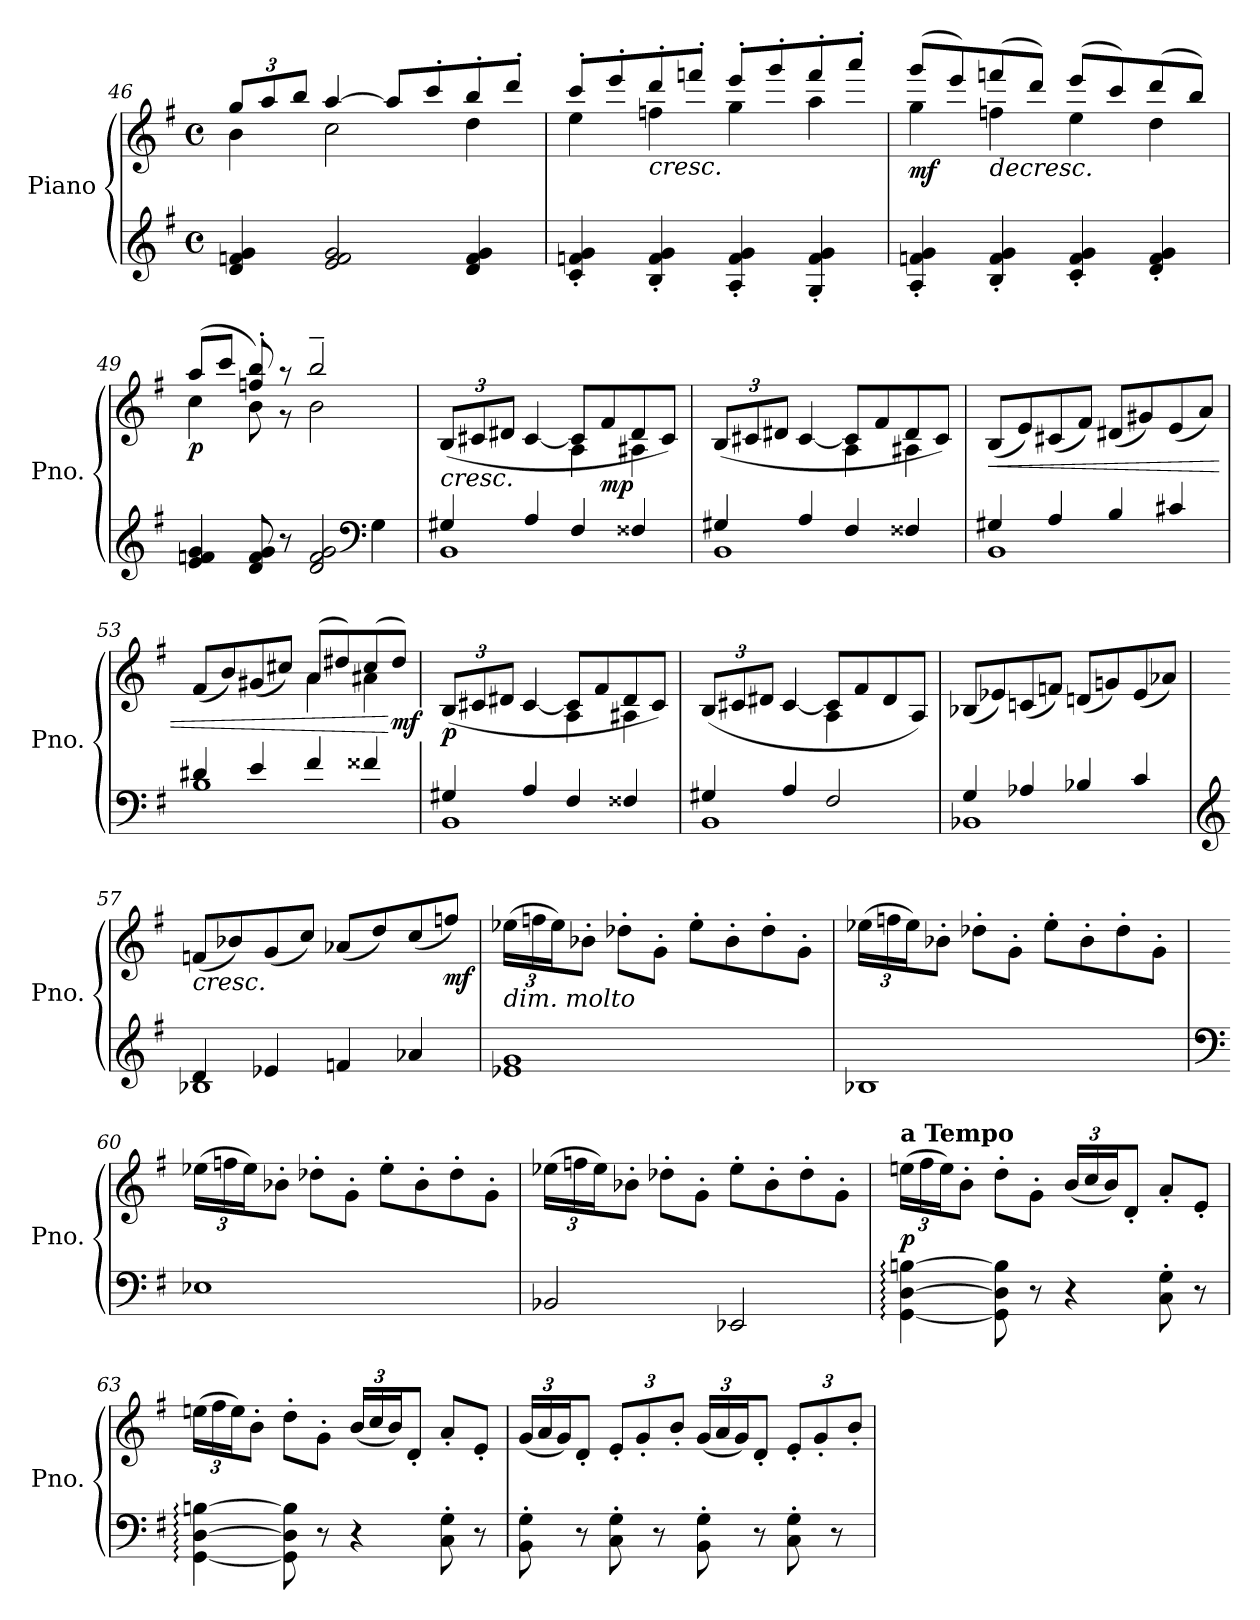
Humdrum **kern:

**kern	**kern	**dynam
*part1	*part1	*part1
*staff2	*staff1	*staff1/2
*I"Piano	*	*
*I'Pno.	*	*
*clefG2	*clefG2	*
*k[f#]	*k[f#]	*
*M4/4	*M4/4	*
*met(c)	*met(c)	*
*	*Xbrackettup	*
=46	=46	=46
*	*^	*
4d/ 4fn/ 4g/	12gg/L	4b\	.
.	12aa/	.	.
.	12bb/J	.	.
2e/ 2f/ 2g/	[4aa/	2cc\	.
.	8aa/L]	.	.
.	8ccc'/	.	.
4d/ 4f/ 4g/	8bb'/	4dd\	.
.	8ddd'/J	.	.
=47	=47	=47	=47
4c/' 4fn/' 4g/'	8ccc'/L	4ee\	.
.	8eee'/	.	.
!	!	!	!LO:HP:b
4B/' 4f/' 4g/'	8ddd'/	4ffn\	<
.	8fffn'/J	.	.
4A/' 4f/' 4g/'	8eee'/L	4gg\	.
.	8ggg'/	.	.
4G/' 4f/' 4g/'	8fff'/	4aa\	.
.	8aaa'/J	.	.
!!LO:PB:g=z	!!
=48	=48	=48	=48
!	!	!	!LO:DY:b
4A/' 4fn/' 4g/'	(>8ggg/L	4gg\	mf
.	8eee/)	.	.
!	!	!	!LO:HP:b
4B/' 4f/' 4g/'	(>8fffn/	4ffn\	>
.	8ddd/J)	.	.
4c/' 4f/' 4g/'	(>8eee/L	4ee\	.
.	8ccc/)	.	.
4d/' 4f/' 4g/'	(>8ddd/	4dd\	.
.	8bb/J)	.	.
*	*v	*v	*
.	.	[
=49	=49	=49
*^	*^	*
!	!	!	!	!LO:DY:b
4e/ 4fn/ 4g/	2.ryy	(>8aa/L	4cc\	p
.	.	8ccc/J	.	.
8d/ 8f/ 8g/	.	8ffn/' 8bb/')	8b\	.
8r	.	8r	8r	.
2d/ 2f/ 2g/	.	2bb~/	2b\	.
*clefF4	*	*	*	*
.	4G\	.	.	.
=50	=50	=50	=50	=50
!	!	!	!	!LO:HP:b
1BB	4G#X/	(>12B/L	2ryy	<
.	.	12c#X/	.	.
.	.	12d#X/J	.	.
.	4A/	[4c#/	.	.
.	4F#/	8c#/L]	4A\	.
!	!	!	!	!LO:DY:n=1:b
.	.	8f#/	.	] mp
.	4F##X/	8d#/	4A#X\	.
.	.	8c#/J)	.	.
!!LO:LB:g=z	!!
=51	=51	=51	=51	=51
4G#X/	1BB	(>12B/L	2ryy	.
.	.	12c#X/	.	.
.	.	12d#X/J	.	.
4A/	.	[4c#/	.	.
4F#/	.	8c#/L]	4A\	.
.	.	8f#/	.	.
4F##X/	.	8d#/	4A#X\	.
.	.	8c#/J)	.	.
*	*	*v	*v	*
=52	=52	=52	=52
!	!	!	!LO:HP:b
4G#X/	1BB	(<8B/L	<
.	.	8e/)	.
4A/	.	(<8c#X/	.
.	.	8f#/J)	.
4B/	.	(<8d#X/L	.
.	.	8g#X/)	.
4c#X/	.	(<8e/	.
.	.	8a/J)	.
=53	=53	=53	=53
*	*	*^	*
4d#X/	1B	(<8f#/L	2ryy	.
.	.	8b/)	.	.
4e/	.	(<8g#X/	.	.
.	.	8cc#X/J)	.	.
4f#/	.	(<8a/L	4a\	.
.	.	8dd#X/)	.	.
4f##X/	.	(>8cc#/	4a#X\	.
!	!	!	!	!LO:DY:n=1:b
.	.	8dd#/J)	.	[ mf
!!LO:LB:g=z	!!
=54	=54	=54	=54	=54
!	!	!	!	!LO:DY:b
1BB	4G#X/	(>12B/L	2ryy	p
.	.	12c#X/	.	.
.	.	12d#X/J	.	.
.	4A/	[4c#/	.	.
.	4F#/	8c#/L]	4A\	.
.	.	8f#/	.	.
.	4F##X/	8d#/	4A#X\	.
.	.	8c#/J)	.	.
=55	=55	=55	=55	=55
4G#X/	1BB	(>12B/L	2ryy	.
.	.	12c#X/	.	.
.	.	12d#X/J	.	.
4A/	.	[4c#/	.	.
2F#/	.	8c#/L]	4A\	.
.	.	8f#/	.	.
.	.	8d#/	4ryy	.
.	.	8A/J)	.	.
*	*	*v	*v	*
=56	=56	=56	=56
4G/	1BB-X	(<8B-X/L	.
.	.	8e-X/)	.
4A-X/	.	(<8cn/	.
.	.	8fn/J)	.
4B-X/	.	(<8dn/L	.
.	.	8gn/)	.
4c/	.	(<8e-/	.
.	.	8a-X/J)	.
!!LO:LB:g=z
=57	=57	=57	=57
*clefG2	*	*	*
!	!	!	!LO:HP:b
4d/	1B-X	(<8fn/L	<
.	.	8b-X/)	.
4e-X/	.	(<8g/	.
.	.	8cc/J)	.
4fn/	.	(<8a-X/L	.
.	.	8dd/)	.
4a-X/	.	(<8cc/	.
!	!	!	!LO:DY:b
.	.	8ffn/J)	mf
*v	*v	*	*
.	.	[
=58	=58	=58
!	!LO:TX:b:i:t=dim. molto	!
1e-X 1g	(>24ee-X\LL	.
.	24ffn\	.
.	24ee-\J)	.
.	8b-X'\J	.
.	8dd-X'\L	.
.	8g'\J	.
.	8ee-'\L	.
.	8b-'\	.
.	8dd-'\	.
.	8g'\J	.
.	.	[
=59	=59	=59
1B-X	(>24ee-X\LL	.
.	24ffn\	.
.	24ee-\J)	.
.	8b-X'\J	.
.	8dd-X'\L	.
.	8g'\J	.
.	8ee-'\L	.
.	8b-'\	.
.	8dd-'\	.
.	8g'\J	.
!!LO:LB:g=z
=60	=60	=60
*clefF4	*	*
1E-X	(>24ee-X\LL	.
.	24ffn\	.
.	24ee-\J)	.
.	8b-X'\J	.
.	8dd-X'\L	.
.	8g'\J	.
.	8ee-'\L	.
.	8b-'\	.
.	8dd-'\	.
.	8g'\J	.
=61	=61	=61
2BB-X/	(>24ee-X\LL	.
.	24ffn\	.
.	24ee-\J)	.
.	8b-X'\J	.
.	8dd-X'\L	.
.	8g'\J	.
2EE-X/	8ee-'\L	.
.	8b-'\	.
.	8dd-'\	.
.	8g'\J	.
=62	=62	=62
!	!LO:TX:a:B:t=a Tempo	!
!	!	!LO:DY:b
[4GG\: [4D\: [4Bn\:	(>24een\LL	p
.	24ff#\	.
.	24ee\J)	.
.	8b'\J	.
8GG\] 8D\] 8B\]	8dd'\L	.
8r	8g'\J	.
4r	(<24b/LL	.
.	24cc/	.
.	24b/J)	.
.	8d'/J	.
8C\' 8G\'	8a'/L	.
8r	8e'/J	.
!!LO:PB:g=z
=63	=63	=63
[4GG\: [4D\: [4Bn\:	(>24een\LL	.
.	24ff#\	.
.	24ee\J)	.
.	8b'\J	.
8GG\] 8D\] 8B\]	8dd'\L	.
8r	8g'\J	.
4r	(<24b/LL	.
.	24cc/	.
.	24b/J)	.
.	8d'/J	.
8C\' 8G\'	8a'/L	.
8r	8e'/J	.
=64	=64	=64
8BB\' 8G\'	(<24g/LL	.
.	24a/	.
.	24g/J)	.
8r	8d'/J	.
8C\' 8G\'	12e'/L	.
.	12g'/	.
8r	.	.
.	12b'/J	.
8BB\' 8G\'	(<24g/LL	.
.	24a/	.
.	24g/J)	.
8r	8d'/J	.
8C\' 8G\'	12e'/L	.
.	12g'/	.
8r	.	.
.	12b'/J	.
=	=	=
*-	*-	*-
